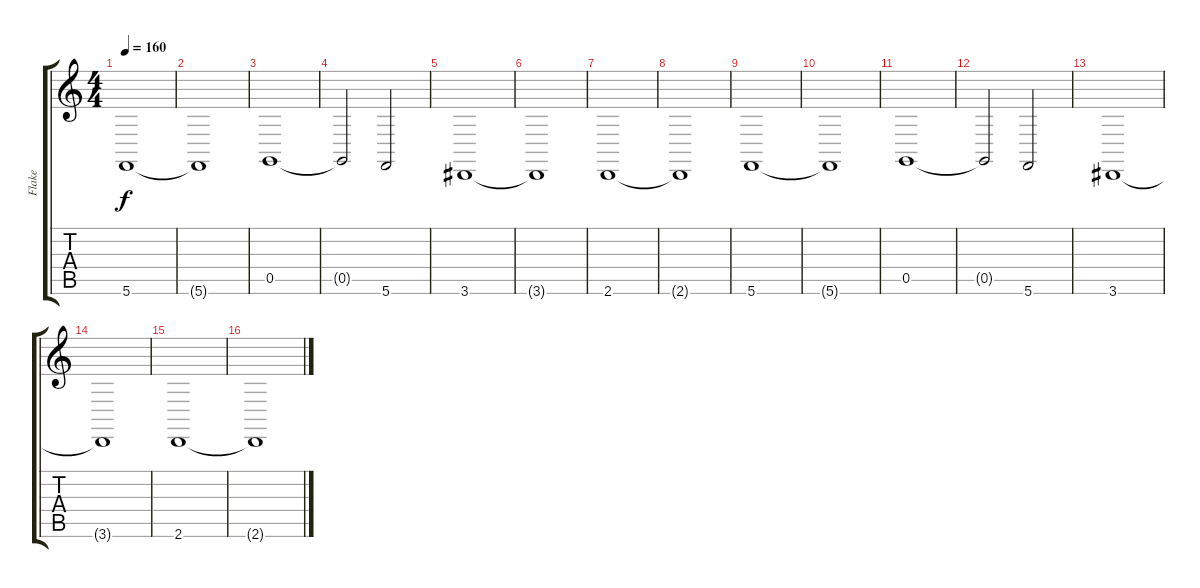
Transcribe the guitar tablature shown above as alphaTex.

\track ("Flake" "Flake") {instrument stringensemble1}
\staff {score tabs}
\tuning (D4 A3 F3 C3 G2 C2) {hide}
\ts (4 4)
\tempo 160
\clef g2
\ks c
5.6.1{dy f} |
5.6{t}.1 |
0.5.1 |
0.5{t}.2 5.6.2 |
3.6.1 |
3.6{t}.1 |
2.6.1 |
2.6{t}.1 |
5.6.1 |
5.6{t}.1 |
0.5.1 |
0.5{t}.2 5.6.2 |
3.6.1 |
3.6{t}.1 |
2.6.1 |
2.6{t}.1
